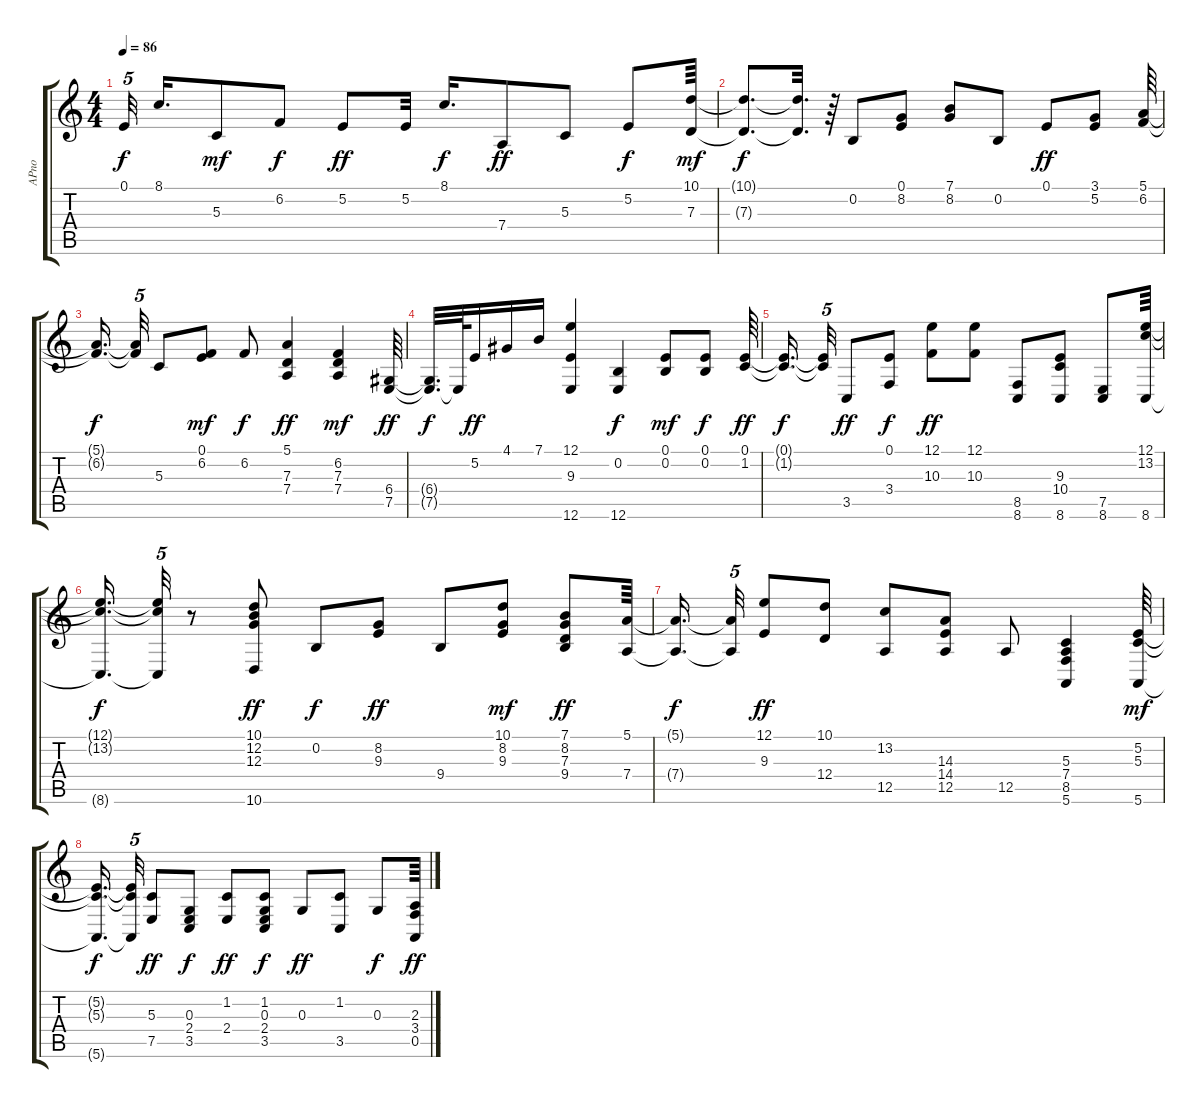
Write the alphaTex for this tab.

\track ("APno" "APno") {instrument acousticgrandpiano}
\staff {score tabs}
\tuning (E4 B3 G3 D3 A2 E2) {hide}
\ts (4 4)
\tempo 86
\clef g2
\ks c
0.1{t}.32{tu (5 4) dy f beam splitsecondary} 8.1.16{d} 5.3.8{dy mf} 6.2.8{dy f} 5.2.8{dy ff} 5.2.32 8.1.16{d dy f} 7.4.8{dy ff} 5.3.8 5.2.8{dy f} (10.1 7.3).64{dy mf} |
(10.1{t} 7.3{t}).8{d dy f} (10.1{t} 7.3{t}).32{d} r.64 0.2.8 (0.1 8.2).8 (7.1 8.2).8 0.2.8 0.1.8{dy ff} (3.1 5.2).8 (5.1 6.2).64 |
(5.1{t} 6.2{t}).16{d dy f beam splitsecondary} (5.1{t} 6.2{t}).32{tu (5 4)} 5.3.8 (0.1 6.2).8{dy mf} 6.2.8{dy f} (5.1 7.3 7.4).4{dy ff} (6.2 7.3 7.4).4{dy mf} (6.4 7.5).64{dy ff} |
(6.4{t} 7.5{t}).32{d dy f} 7.5{t}.64 5.2.16{dy ff} 4.1.16 7.1.16 (12.1 9.3 12.6).4 (0.2 12.6).4{dy f} (0.1 0.2).8{dy mf} (0.1 0.2).8{dy f} (0.1 1.2).64{dy ff} |
(0.1{t} 1.2{t}).16{d dy f beam splitsecondary} (0.1{t} 1.2{t}).32{tu (5 4)} 3.5.8{dy ff} (0.1 3.4).8{dy f} (12.1 10.3).8{dy ff} (12.1 10.3).8 (8.5 8.6).8 (9.3 10.4 8.6).8 (7.5 8.6).8 (12.1 13.2 8.6).64 |
(12.1{t} 13.2{t} 8.6{t}).16{d dy f} (12.1{t} 13.2{t} 8.6{t}).32{tu (5 4)} r.8 (10.1 12.2 12.3 10.6).8{dy ff} 0.2.8{dy f} (8.2 9.3).8{dy ff} 9.4.8 (10.1 8.2 9.3).8{dy mf} (7.1 8.2 7.3 9.4).8{dy ff} (5.1 7.4).64 |
(5.1{t} 7.4{t}).16{d dy f beam splitsecondary} (5.1{t} 7.4{t}).32{tu (5 4)} (12.1 9.3).8{dy ff} (10.1 12.4).8 (13.2 12.5).8 (14.3 14.4 12.5).8 12.5.8 (5.3 7.4 8.5 5.6).4 (5.2 5.3 5.6).64{dy mf} |
(5.2{t} 5.3{t} 5.6{t}).16{d dy f beam splitsecondary} (5.2{t} 5.3{t} 5.6{t}).32{tu (5 4)} (5.3 7.5).8{dy ff} (0.3 2.4 3.5).8{dy f} (1.2 2.4).8{dy ff} (1.2 0.3 2.4 3.5).8{dy f} 0.3.8{dy ff} (1.2 3.5).8 0.3.8{dy f} (2.3 3.4 0.5).64{dy ff}
